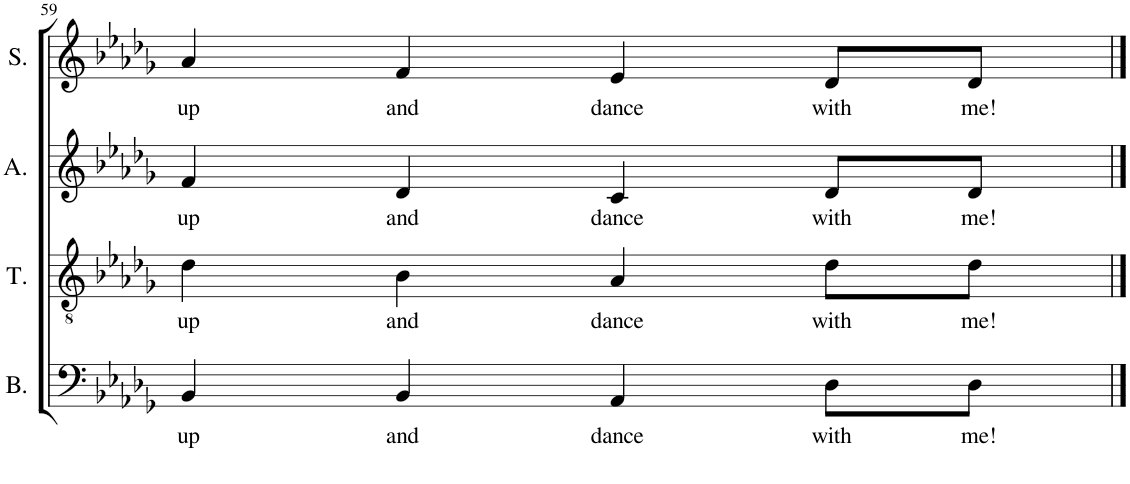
**kern	**text	**kern	**text	**kern	**text	**kern	**text
*part4	*part4	*part3	*part3	*part2	*part2	*part1	*part1
*staff4	*staff4	*staff3	*staff3	*staff2	*staff2	*staff1	*staff1
*I"Bass	*	*I"Tenor	*	*I"Alto	*	*I"Soprano	*
*I'B.	*	*I'T.	*	*I'A.	*	*I'S.	*
!!LO:PB:g=z
*clefF4	*	*clefGv2	*	*clefG2	*	*clefG2	*
*k[b-e-a-d-g-]	*	*k[b-e-a-d-g-]	*	*k[b-e-a-d-g-]	*	*k[b-e-a-d-g-]	*
*M4/4	*	*M4/4	*	*M4/4	*	*M4/4	*
=59	=59	=59	=59	=59	=59	=59	=59
!	!LO:LY:b	!	!LO:LY:b	!	!LO:LY:b	!	!LO:LY:b
4BB-/	up	4d-\	up	4f/	up	4a-/	up
!	!LO:LY:b	!	!LO:LY:b	!	!LO:LY:b	!	!LO:LY:b
4BB-/	and	4B-\	and	4d-/	and	4f/	and
!	!LO:LY:b	!	!LO:LY:b	!	!LO:LY:b	!	!LO:LY:b
4AA-/	dance	4A-/	dance	4c/	dance	4e-/	dance
!	!LO:LY:b	!	!LO:LY:b	!	!LO:LY:b	!	!LO:LY:b
8D-\L	with	8d-\L	with	8d-/L	with	8d-/L	with
!	!LO:LY:b	!	!LO:LY:b	!	!LO:LY:b	!	!LO:LY:b
8D-\J	me!	8d-\J	me!	8d-/J	me!	8d-/J	me!
==	==	==	==	==	==	==	==
*-	*-	*-	*-	*-	*-	*-	*-
